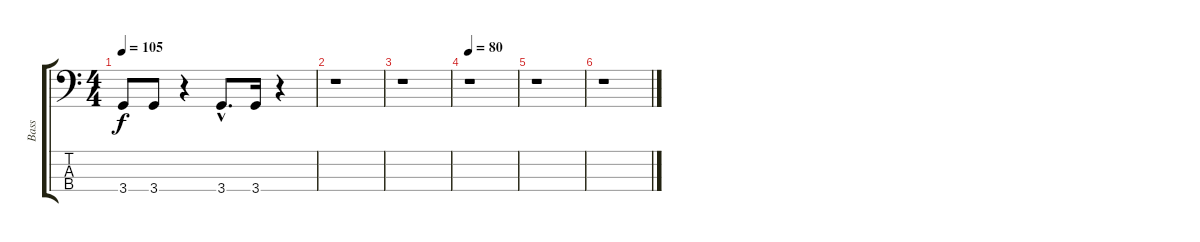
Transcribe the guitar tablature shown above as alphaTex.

\track ("Bass" "Bass") {instrument electricbassfinger}
\staff {score tabs}
\tuning (G2 D2 A1 E1) {hide}
\ts (4 4)
\tempo 105
\clef f4
\ks c
3.4.8{dy f} 3.4.8 r.4 3.4{hac}.8{d} 3.4.16 r.4 |
r.1 |
r.1 |
\tempo 80
r.1 |
r.1 |
r.1
